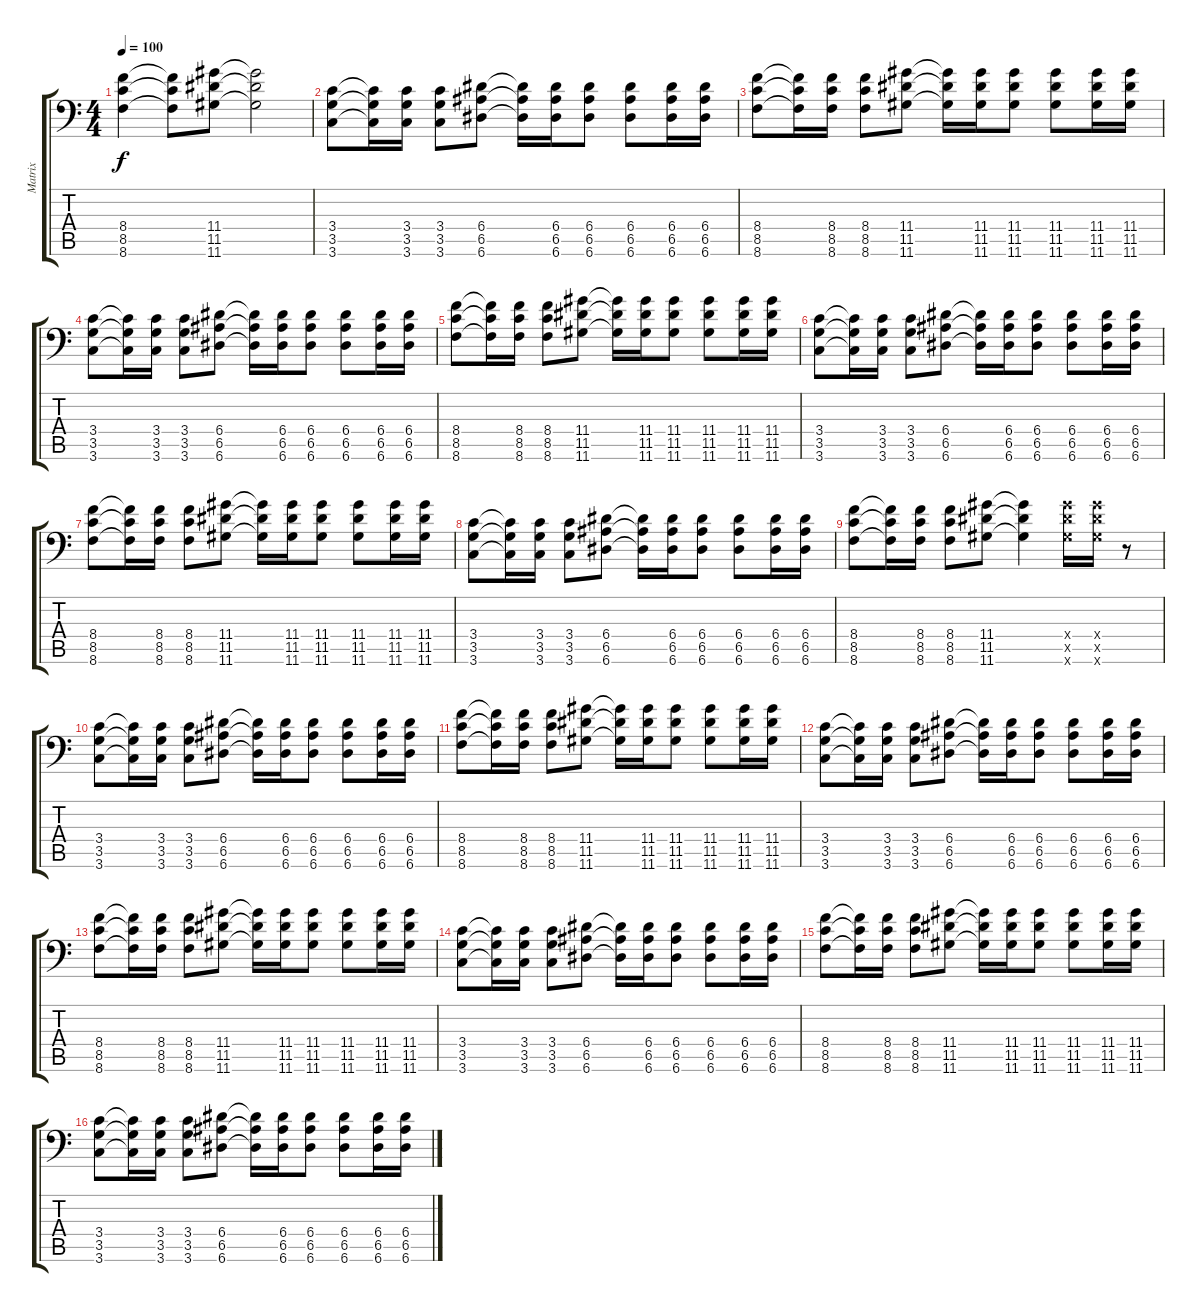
\track ("Matrix" "Matrix") {instrument electricguitarclean}
\staff {score tabs}
\tuning (B3 Gb3 D3 A2 E2 A1) {hide}
\ts (4 4)
\tempo 100
\clef f4
\ks c
(8.4 8.5 8.6).4{dy f} (8.4{t} 8.5{t} 8.6{t}).8 (11.4 11.5 11.6).8 (11.4{t} 11.5{t} 11.6{t}).2 |
(3.4 3.5 3.6).8 (3.4{t} 3.5{t} 3.6{t}).16 (3.4 3.5 3.6).16 (3.4 3.5 3.6).8 (6.4 6.5 6.6).8 (6.4{t} 6.5{t} 6.6{t}).16 (6.4 6.5 6.6).16 (6.4 6.5 6.6).8 (6.4 6.5 6.6).8 (6.4 6.5 6.6).16 (6.4 6.5 6.6).16 |
(8.4 8.5 8.6).8 (8.4{t} 8.5{t} 8.6{t}).16 (8.4 8.5 8.6).16 (8.4 8.5 8.6).8 (11.4 11.5 11.6).8 (11.4{t} 11.5{t} 11.6{t}).16 (11.4 11.5 11.6).16 (11.4 11.5 11.6).8 (11.4 11.5 11.6).8 (11.4 11.5 11.6).16 (11.4 11.5 11.6).16 |
(3.4 3.5 3.6).8 (3.4{t} 3.5{t} 3.6{t}).16 (3.4 3.5 3.6).16 (3.4 3.5 3.6).8 (6.4 6.5 6.6).8 (6.4{t} 6.5{t} 6.6{t}).16 (6.4 6.5 6.6).16 (6.4 6.5 6.6).8 (6.4 6.5 6.6).8 (6.4 6.5 6.6).16 (6.4 6.5 6.6).16 |
(8.4 8.5 8.6).8 (8.4{t} 8.5{t} 8.6{t}).16 (8.4 8.5 8.6).16 (8.4 8.5 8.6).8 (11.4 11.5 11.6).8 (11.4{t} 11.5{t} 11.6{t}).16 (11.4 11.5 11.6).16 (11.4 11.5 11.6).8 (11.4 11.5 11.6).8 (11.4 11.5 11.6).16 (11.4 11.5 11.6).16 |
(3.4 3.5 3.6).8 (3.4{t} 3.5{t} 3.6{t}).16 (3.4 3.5 3.6).16 (3.4 3.5 3.6).8 (6.4 6.5 6.6).8 (6.4{t} 6.5{t} 6.6{t}).16 (6.4 6.5 6.6).16 (6.4 6.5 6.6).8 (6.4 6.5 6.6).8 (6.4 6.5 6.6).16 (6.4 6.5 6.6).16 |
(8.4 8.5 8.6).8 (8.4{t} 8.5{t} 8.6{t}).16 (8.4 8.5 8.6).16 (8.4 8.5 8.6).8 (11.4 11.5 11.6).8 (11.4{t} 11.5{t} 11.6{t}).16 (11.4 11.5 11.6).16 (11.4 11.5 11.6).8 (11.4 11.5 11.6).8 (11.4 11.5 11.6).16 (11.4 11.5 11.6).16 |
(3.4 3.5 3.6).8 (3.4{t} 3.5{t} 3.6{t}).16 (3.4 3.5 3.6).16 (3.4 3.5 3.6).8 (6.4 6.5 6.6).8 (6.4{t} 6.5{t} 6.6{t}).16 (6.4 6.5 6.6).16 (6.4 6.5 6.6).8 (6.4 6.5 6.6).8 (6.4 6.5 6.6).16 (6.4 6.5 6.6).16 |
(8.4 8.5 8.6).8 (8.4{t} 8.5{t} 8.6{t}).16 (8.4 8.5 8.6).16 (8.4 8.5 8.6).8 (11.4 11.5 11.6).8 (11.4{t} 11.5{t} 11.6{t}).4 (11.4{x} 11.5{x} 11.6{x}).16 (11.4{x} 11.5{x} 11.6{x}).16 r.8 |
(3.4 3.5 3.6).8 (3.4{t} 3.5{t} 3.6{t}).16 (3.4 3.5 3.6).16 (3.4 3.5 3.6).8 (6.4 6.5 6.6).8 (6.4{t} 6.5{t} 6.6{t}).16 (6.4 6.5 6.6).16 (6.4 6.5 6.6).8 (6.4 6.5 6.6).8 (6.4 6.5 6.6).16 (6.4 6.5 6.6).16 |
(8.4 8.5 8.6).8 (8.4{t} 8.5{t} 8.6{t}).16 (8.4 8.5 8.6).16 (8.4 8.5 8.6).8 (11.4 11.5 11.6).8 (11.4{t} 11.5{t} 11.6{t}).16 (11.4 11.5 11.6).16 (11.4 11.5 11.6).8 (11.4 11.5 11.6).8 (11.4 11.5 11.6).16 (11.4 11.5 11.6).16 |
(3.4 3.5 3.6).8 (3.4{t} 3.5{t} 3.6{t}).16 (3.4 3.5 3.6).16 (3.4 3.5 3.6).8 (6.4 6.5 6.6).8 (6.4{t} 6.5{t} 6.6{t}).16 (6.4 6.5 6.6).16 (6.4 6.5 6.6).8 (6.4 6.5 6.6).8 (6.4 6.5 6.6).16 (6.4 6.5 6.6).16 |
(8.4 8.5 8.6).8 (8.4{t} 8.5{t} 8.6{t}).16 (8.4 8.5 8.6).16 (8.4 8.5 8.6).8 (11.4 11.5 11.6).8 (11.4{t} 11.5{t} 11.6{t}).16 (11.4 11.5 11.6).16 (11.4 11.5 11.6).8 (11.4 11.5 11.6).8 (11.4 11.5 11.6).16 (11.4 11.5 11.6).16 |
(3.4 3.5 3.6).8 (3.4{t} 3.5{t} 3.6{t}).16 (3.4 3.5 3.6).16 (3.4 3.5 3.6).8 (6.4 6.5 6.6).8 (6.4{t} 6.5{t} 6.6{t}).16 (6.4 6.5 6.6).16 (6.4 6.5 6.6).8 (6.4 6.5 6.6).8 (6.4 6.5 6.6).16 (6.4 6.5 6.6).16 |
(8.4 8.5 8.6).8 (8.4{t} 8.5{t} 8.6{t}).16 (8.4 8.5 8.6).16 (8.4 8.5 8.6).8 (11.4 11.5 11.6).8 (11.4{t} 11.5{t} 11.6{t}).16 (11.4 11.5 11.6).16 (11.4 11.5 11.6).8 (11.4 11.5 11.6).8 (11.4 11.5 11.6).16 (11.4 11.5 11.6).16 |
(3.4 3.5 3.6).8 (3.4{t} 3.5{t} 3.6{t}).16 (3.4 3.5 3.6).16 (3.4 3.5 3.6).8 (6.4 6.5 6.6).8 (6.4{t} 6.5{t} 6.6{t}).16 (6.4 6.5 6.6).16 (6.4 6.5 6.6).8 (6.4 6.5 6.6).8 (6.4 6.5 6.6).16 (6.4 6.5 6.6).16
